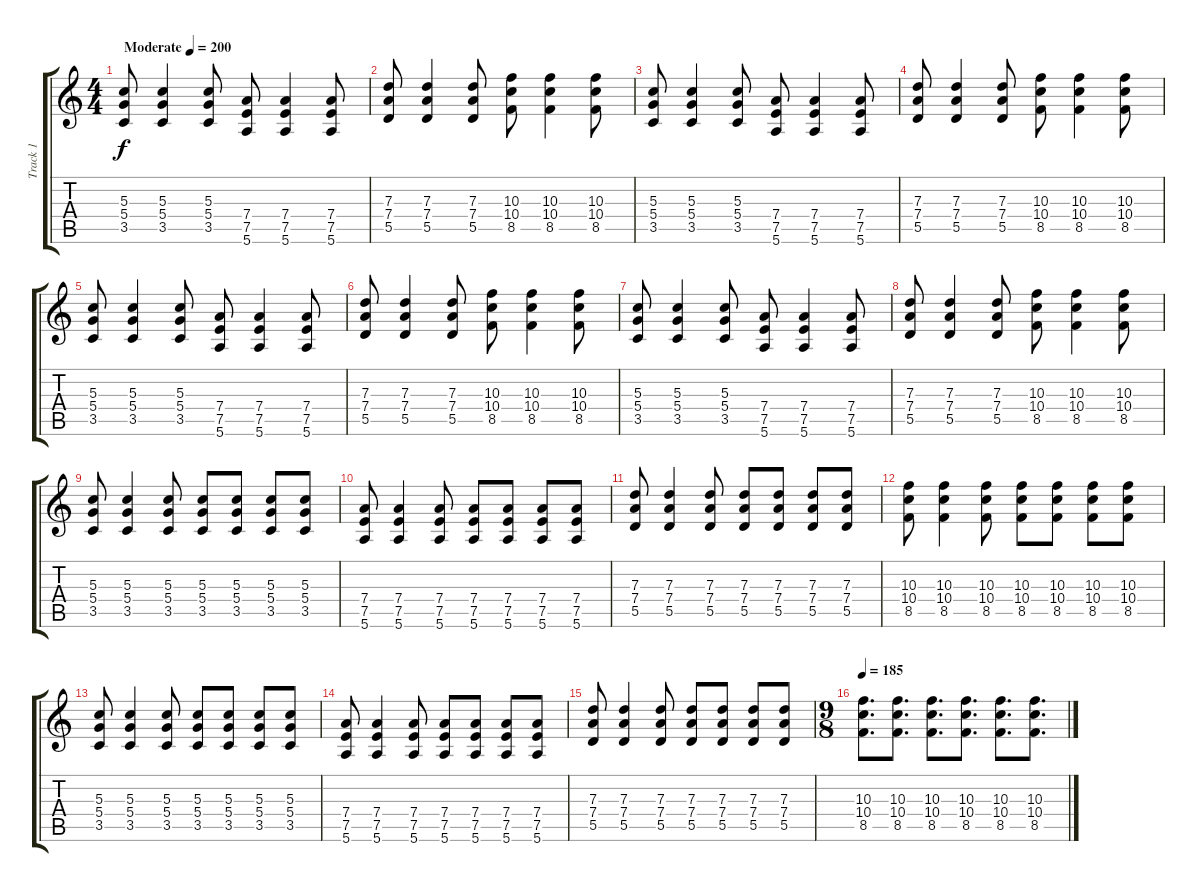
\track ("Track 1" "Track 1") {instrument overdrivenguitar}
\staff {score tabs}
\tuning (E4 B3 G3 D3 A2 E2) {hide}
\ts (4 4)
\tempo (200 "Moderate")
\clef g2
\ks c
(5.3 5.4 3.5).8{dy f instrument overdrivenguitar} (5.3 5.4 3.5).4 (5.3 5.4 3.5).8 (7.4 7.5 5.6).8 (7.4 7.5 5.6).4 (7.4 7.5 5.6).8 |
(7.3 7.4 5.5).8 (7.3 7.4 5.5).4 (7.3 7.4 5.5).8 (10.3 10.4 8.5).8 (10.3 10.4 8.5).4 (10.3 10.4 8.5).8 |
(5.3 5.4 3.5).8 (5.3 5.4 3.5).4 (5.3 5.4 3.5).8 (7.4 7.5 5.6).8 (7.4 7.5 5.6).4 (7.4 7.5 5.6).8 |
(7.3 7.4 5.5).8 (7.3 7.4 5.5).4 (7.3 7.4 5.5).8 (10.3 10.4 8.5).8 (10.3 10.4 8.5).4 (10.3 10.4 8.5).8 |
(5.3 5.4 3.5).8 (5.3 5.4 3.5).4 (5.3 5.4 3.5).8 (7.4 7.5 5.6).8 (7.4 7.5 5.6).4 (7.4 7.5 5.6).8 |
(7.3 7.4 5.5).8 (7.3 7.4 5.5).4 (7.3 7.4 5.5).8 (10.3 10.4 8.5).8 (10.3 10.4 8.5).4 (10.3 10.4 8.5).8 |
(5.3 5.4 3.5).8 (5.3 5.4 3.5).4 (5.3 5.4 3.5).8 (7.4 7.5 5.6).8 (7.4 7.5 5.6).4 (7.4 7.5 5.6).8 |
(7.3 7.4 5.5).8 (7.3 7.4 5.5).4 (7.3 7.4 5.5).8 (10.3 10.4 8.5).8 (10.3 10.4 8.5).4 (10.3 10.4 8.5).8 |
(5.3 5.4 3.5).8 (5.3 5.4 3.5).4 (5.3 5.4 3.5).8 (5.3 5.4 3.5).8 (5.3 5.4 3.5).8 (5.3 5.4 3.5).8 (5.3 5.4 3.5).8 |
(7.4 7.5 5.6).8 (7.4 7.5 5.6).4 (7.4 7.5 5.6).8 (7.4 7.5 5.6).8 (7.4 7.5 5.6).8 (7.4 7.5 5.6).8 (7.4 7.5 5.6).8 |
(7.3 7.4 5.5).8 (7.3 7.4 5.5).4 (7.3 7.4 5.5).8 (7.3 7.4 5.5).8 (7.3 7.4 5.5).8 (7.3 7.4 5.5).8 (7.3 7.4 5.5).8 |
(10.3 10.4 8.5).8 (10.3 10.4 8.5).4 (10.3 10.4 8.5).8 (10.3 10.4 8.5).8 (10.3 10.4 8.5).8 (10.3 10.4 8.5).8 (10.3 10.4 8.5).8 |
(5.3 5.4 3.5).8 (5.3 5.4 3.5).4 (5.3 5.4 3.5).8 (5.3 5.4 3.5).8 (5.3 5.4 3.5).8 (5.3 5.4 3.5).8 (5.3 5.4 3.5).8 |
(7.4 7.5 5.6).8 (7.4 7.5 5.6).4 (7.4 7.5 5.6).8 (7.4 7.5 5.6).8 (7.4 7.5 5.6).8 (7.4 7.5 5.6).8 (7.4 7.5 5.6).8 |
(7.3 7.4 5.5).8 (7.3 7.4 5.5).4 (7.3 7.4 5.5).8 (7.3 7.4 5.5).8 (7.3 7.4 5.5).8 (7.3 7.4 5.5).8 (7.3 7.4 5.5).8 |
\ts (9 8)
\tempo 185
(10.3 10.4 8.5).8{d} (10.3 10.4 8.5).8{d} (10.3 10.4 8.5).8{d} (10.3 10.4 8.5).8{d} (10.3 10.4 8.5).8{d} (10.3 10.4 8.5).8{d}
